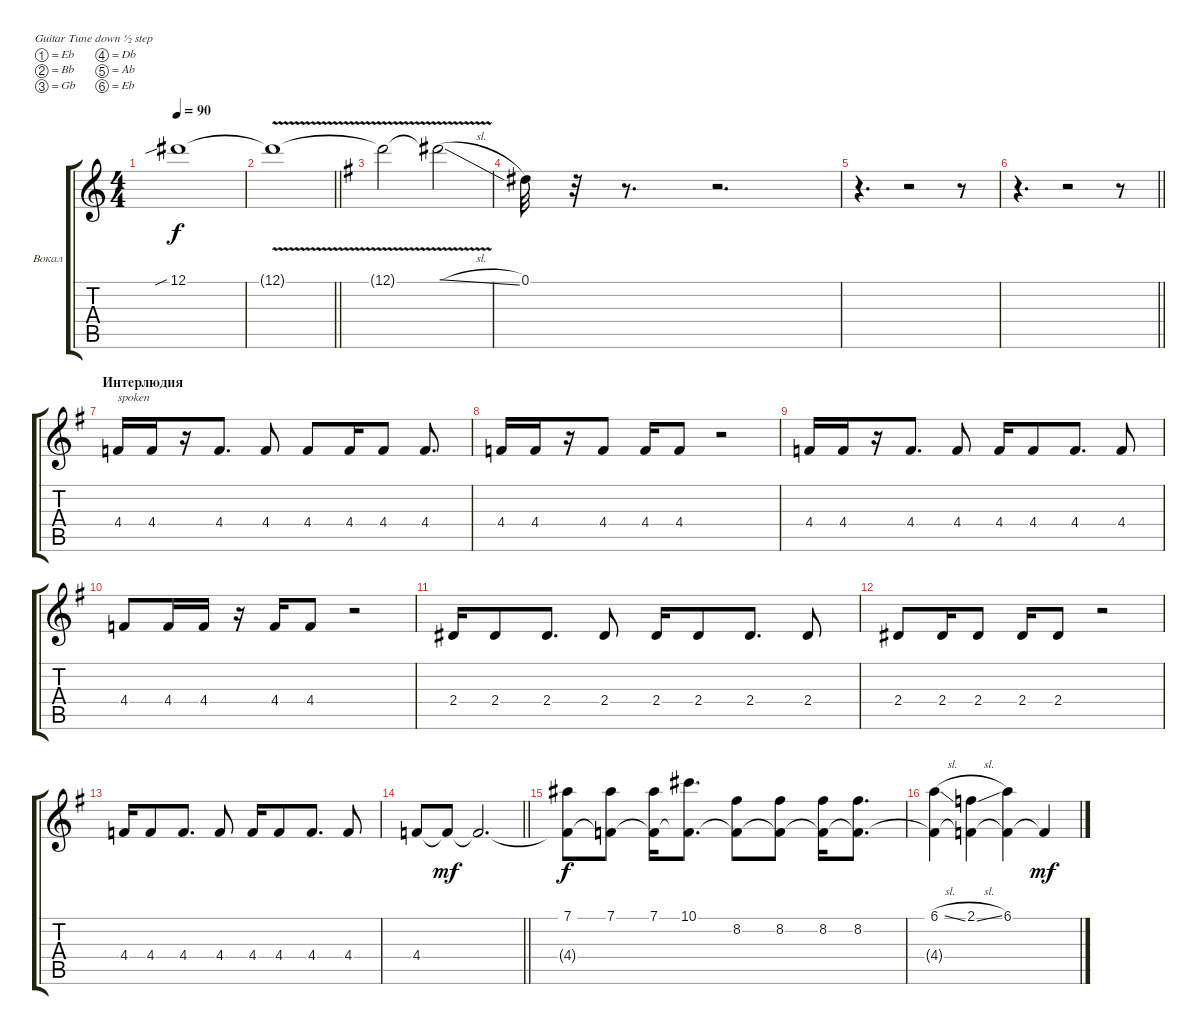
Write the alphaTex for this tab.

\bracketExtendMode groupsimilarinstruments
\firstSystemTrackNameOrientation horizontal
\otherSystemsTrackNameOrientation horizontal
\track ("Валерий Кипелов" "Вокал") {instrument trumpet}
\staff {score tabs}
\tuning (Eb4 Bb3 Gb3 Db3 Ab2 Eb2)
\displaytranspose 12
\ts (4 4)
\tempo 90
\clef g2
\ks c
12.1{sib}.1{dy f} |
\barLineRight lightlight
12.1{v t}.1 |
\ks eminor
12.1{v t}.2 12.1{v sl t}.2 |
0.1.32 r.32 r.8{d} r.2{d} |
r.4{d} r.2 r.8 |
\barLineRight lightlight
r.4{d} r.2 r.8 |
\section ("" "Интерлюдия")
4.4.16{txt "spoken"} 4.4.16 r.16 4.4.8{d} 4.4.8 4.4.8 4.4.16 4.4.8 4.4.8{d} |
4.4.16 4.4.16 r.16 4.4.8 4.4.16 4.4.8 r.2 |
4.4.16 4.4.16 r.16 4.4.8{d} 4.4.8 4.4.16 4.4.8 4.4.8{d} 4.4.8 |
4.4.8 4.4.16 4.4.16 r.16 4.4.16 4.4.8 r.2 |
2.4.16 2.4.8 2.4.8{d} 2.4.8 2.4.16 2.4.8 2.4.8{d} 2.4.8 |
2.4.8 2.4.16 2.4.8 2.4.16 2.4.8 r.2 |
4.4.16 4.4.8 4.4.8{d} 4.4.8 4.4.16 4.4.8 4.4.8{d} 4.4.8 |
\barLineRight lightlight
4.4.8 4.4{t}.8{dy mf} 4.4{t}.2{d} |
(7.1 4.4{t}).8{dy f} (7.1 4.4{t}).8 (7.1 4.4{t}).16 (10.1 4.4{t}).8{d} (8.2 4.4{t}).8 (8.2 4.4{t}).8 (8.2 4.4{t}).16 (8.2 4.4{t}).8{d} |
(6.1{sl} 4.4{t}).4 (2.1{sl} 4.4{t}).4 (6.1 4.4{t}).4 4.4{t}.4{dy mf}
